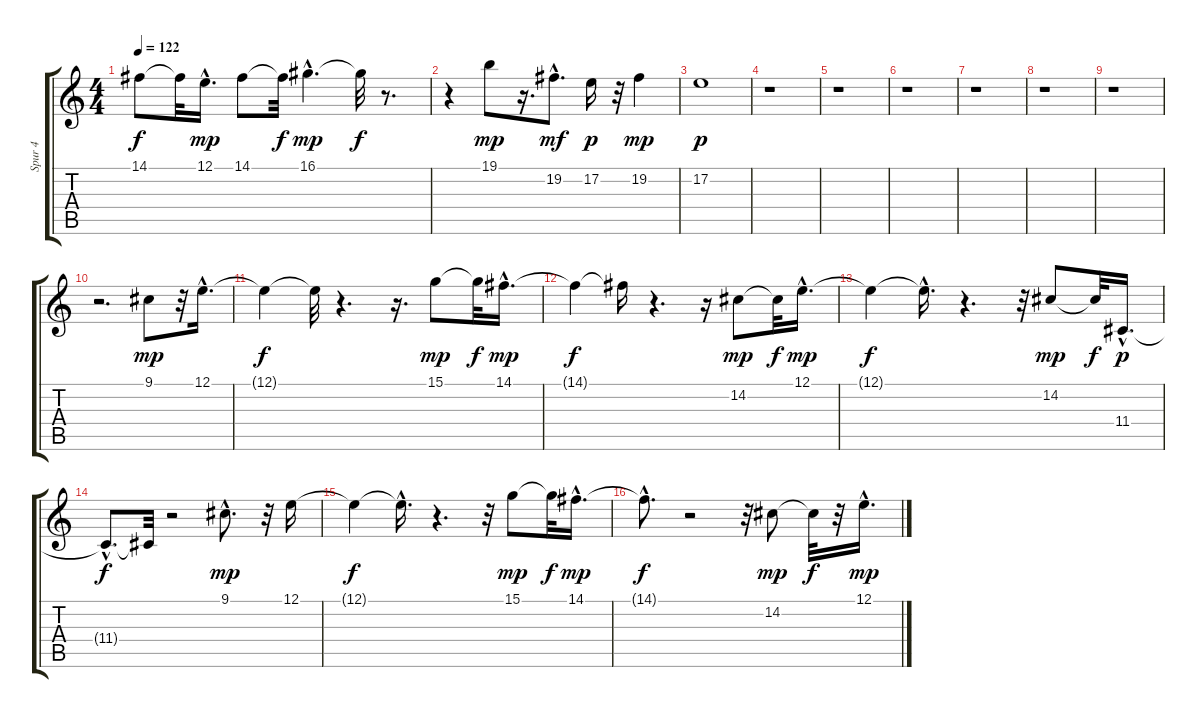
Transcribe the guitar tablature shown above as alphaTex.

\track ("Spur 4" "Spur 4") {instrument lead3calliope}
\staff {score tabs}
\tuning (E4 B3 G3 D3 A2 E2) {hide}
\ts (4 4)
\tempo 122
\clef g2
\ks c
14.1{t}.8{dy f} 14.1{t}.32 12.1{hac}.16{d dy mp} 14.1.8 14.1{t}.32{dy f} 16.1{hac}.4{d dy mp} 16.1{t}.32{dy f} r.8{d} |
r.4 19.1.8{dy mp} r.16{d} 19.2{hac}.8{d dy mf} 17.2.16{dy p} r.32 19.2.4{dy mp} |
17.2.1{dy p} |
r.1 |
r.1 |
r.1 |
r.1 |
r.1 |
r.1 |
r.2{d} 9.1.8{dy mp} r.32 12.1{hac}.16{d} |
12.1{t}.4{dy f} 12.1{t}.32 r.4{d} r.16{d} 15.1.8{dy mp} 15.1{t}.32{dy f} 14.1{hac}.16{d dy mp} |
14.1{t}.4{dy f} 14.1{t}.16 r.4{d} r.16 14.2.8{dy mp} 14.2{t}.32{dy f} 12.1{hac}.16{d dy mp} |
12.1{t}.4{dy f} 12.1{hac t}.16{d} r.4{d} r.32 14.2.8{dy mp} 14.2{t}.32{dy f} 11.4{hac}.16{d dy p} |
11.4{hac t}.8{d dy f} 11.4{t}.32 r.2 9.1{hac}.8{d dy mp} r.32 12.1.16 |
12.1{t}.4{dy f} 12.1{hac t}.16{d} r.4{d} r.32 15.1.8{dy mp} 15.1{t}.32{dy f} 14.1{hac}.16{d dy mp} |
14.1{hac t}.8{d dy f} r.2 r.32 14.2.8{dy mp} 14.2{t}.32{dy f} r.32 12.1{hac}.16{d dy mp}
